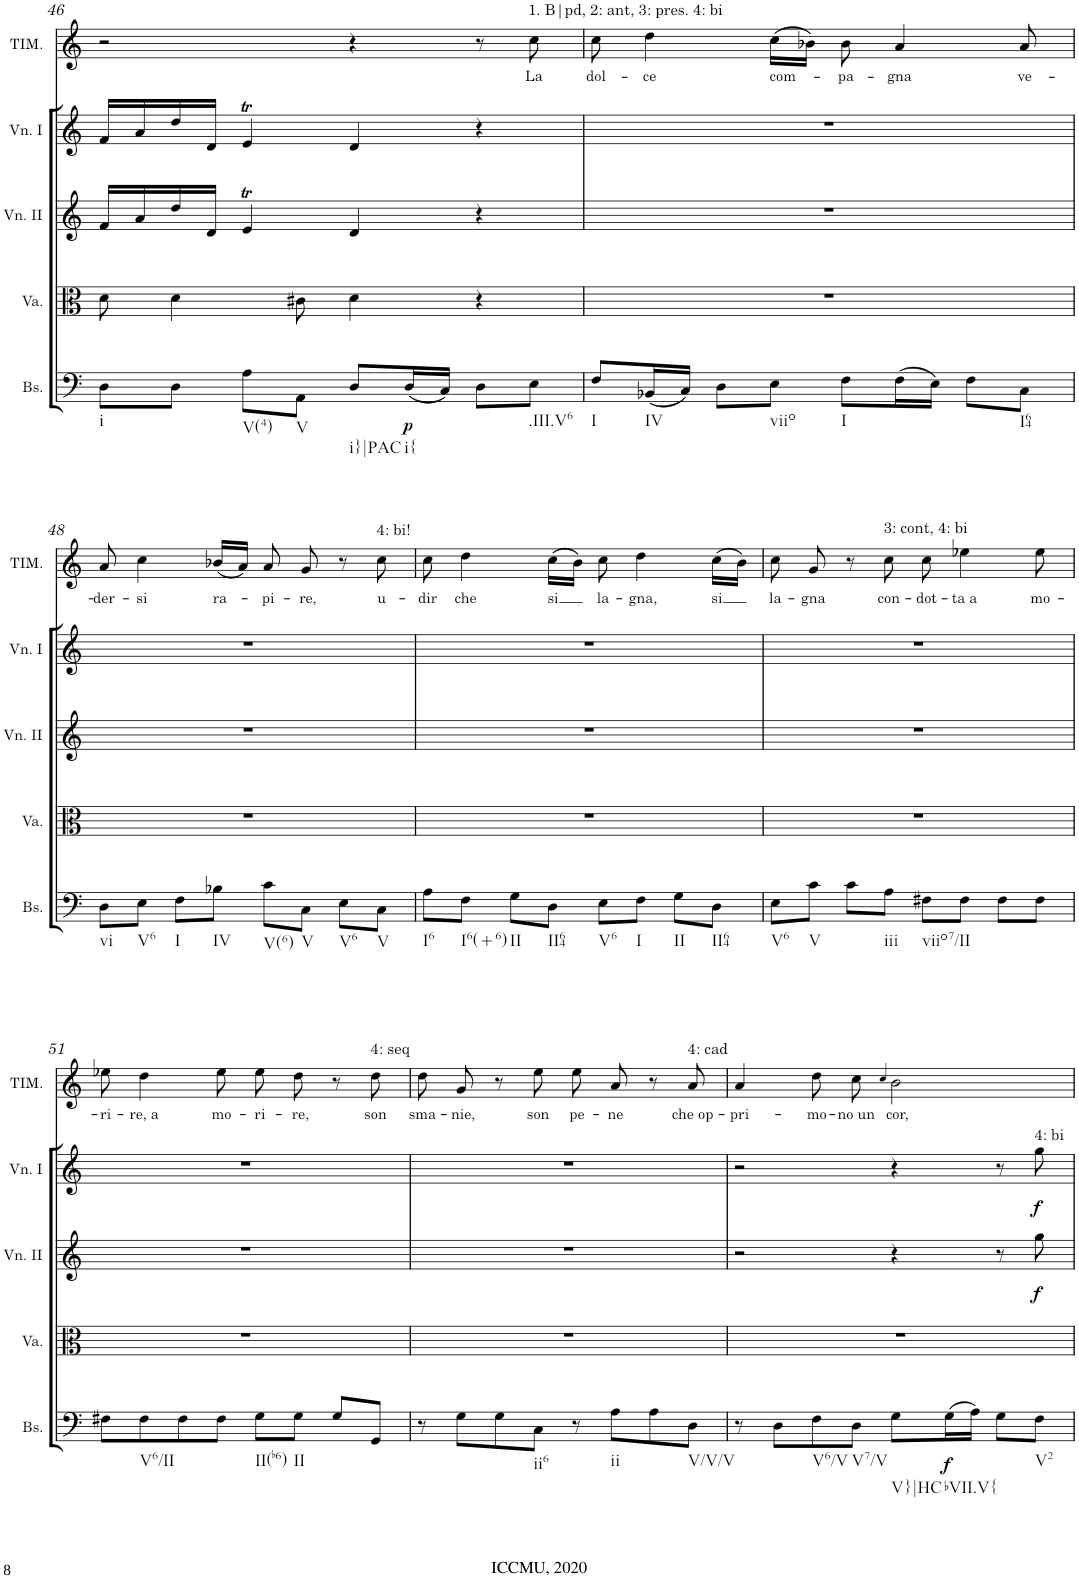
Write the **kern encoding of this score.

**kern	**dynam	**kern	**kern	**dynam	**kern	**dynam	**kern	**text
*part5	*part5	*part4	*part3	*part3	*part2	*part2	*part1	*part1
*staff5	*staff5	*staff4	*staff3	*staff3	*staff2	*staff2	*staff1	*staff1
*I"Basso	*	*I"Viola	*I"Violino II	*	*I"Violino I	*	*I"TIMANTE	*
*I'Bs.	*	*I'Va.	*I'Vn. II	*	*I'Vn. I	*	*I'TIM.	*
!!LO:PB:g=z
*clefF4	*	*clefC3	*clefG2	*	*clefG2	*	*clefG2	*
*k[]	*	*k[]	*k[]	*	*k[]	*	*k[]	*
*M4/4	*	*M4/4	*M4/4	*	*M4/4	*	*M4/4	*
*met(c)	*	*met(c)	*met(c)	*	*met(c)	*	*met(c)	*
=46	=46	=46	=46	=46	=46	=46	=46	=46
!LO:TX:b:t=i	!	!	!	!	!	!	!	!
8D\L	.	8d\	16f/LL	.	16f/LL	.	2r	.
.	.	.	16a/	.	16a/	.	.	.
8D\J	.	4d\	16dd/	.	16dd/	.	.	.
.	.	.	16d/JJ	.	16d/JJ	.	.	.
!LO:TX:b:t=V(4)	!	!	!	!	!	!	!	!
8A\L	.	.	4et/	.	4et/	.	.	.
!LO:TX:b:t=V	!	!	!	!	!	!	!	!
8AA\J	.	8c#X\	.	.	.	.	.	.
!LO:TX:b:t=i}|PAC	!	!	!	!	!	!	!	!
8D/L	.	4d\	4d/	.	4d/	.	4r	.
!LO:TX:b:t=i{	!	!	!	!	!	!	!	!
!	!LO:DY:b	!	!	!	!	!	!	!
(<16D/L	p	.	.	.	.	.	.	.
16C/JJ)	.	.	.	.	.	.	.	.
8D\L	.	4r	4r	.	4r	.	8r	.
!	!	!	!	!	!	!	!LO:TX:a:t=1. B|pd, 2&colon; ant, 3&colon; pres. 4&colon; bi	!
!LO:TX:b:t=.III.V6	!	!	!	!	!	!	!	!
!	!	!	!	!	!	!	!	!LO:LY:b
8E\J	.	.	.	.	.	.	8cc\	La
=47	=47	=47	=47	=47	=47	=47	=47	=47
!LO:TX:b:t=I	!	!	!	!	!	!	!	!
!	!	!	!	!	!	!	!	!LO:LY:b
8F/L	.	1r	1r	.	1r	.	8cc\	dol-
!LO:TX:b:t=IV	!	!	!	!	!	!	!	!
!	!	!	!	!	!	!	!	!LO:LY:b
(<16BB-X/L	.	.	.	.	.	.	4dd\	-ce
16C/JJ)	.	.	.	.	.	.	.	.
8D\L	.	.	.	.	.	.	.	.
!LO:TX:b:t=viio	!	!	!	!	!	!	!	!
!	!	!	!	!	!	!	!	!LO:LY:b
8E\J	.	.	.	.	.	.	(>16cc\LL	com-
.	.	.	.	.	.	.	16b-X\JJ)	.
!LO:TX:b:t=I	!	!	!	!	!	!	!	!
!	!	!	!	!	!	!	!	!LO:LY:b
8F\L	.	.	.	.	.	.	8b-\	-pa-
!	!	!	!	!	!	!	!	!LO:LY:b
(>16F\L	.	.	.	.	.	.	4a/	-gna
16E\JJ)	.	.	.	.	.	.	.	.
8F\L	.	.	.	.	.	.	.	.
!LO:TX:b:t=I64	!	!	!	!	!	!	!	!
!	!	!	!	!	!	!	!	!LO:LY:b
8C\J	.	.	.	.	.	.	8a/	ve-
!!LO:LB:g=z
=48	=48	=48	=48	=48	=48	=48	=48	=48
!LO:TX:b:t=vi	!	!	!	!	!	!	!	!
!	!	!	!	!	!	!	!	!LO:LY:b
8D\L	.	1r	1r	.	1r	.	8a/	-der-
!LO:TX:b:t=V6	!	!	!	!	!	!	!	!
!	!	!	!	!	!	!	!	!LO:LY:b
8E\J	.	.	.	.	.	.	4cc\	-si
!LO:TX:b:t=I	!	!	!	!	!	!	!	!
8F\L	.	.	.	.	.	.	.	.
!LO:TX:b:t=IV	!	!	!	!	!	!	!	!
!	!	!	!	!	!	!	!	!LO:LY:b
8B-X\J	.	.	.	.	.	.	(<16b-X/LL	ra-
.	.	.	.	.	.	.	16a/JJ)	.
!LO:TX:b:t=V(6)	!	!	!	!	!	!	!	!
!	!	!	!	!	!	!	!	!LO:LY:b
8c\L	.	.	.	.	.	.	8a/	-pi-
!LO:TX:b:t=V	!	!	!	!	!	!	!	!
!	!	!	!	!	!	!	!	!LO:LY:b
8C\J	.	.	.	.	.	.	8g/	-re,
!LO:TX:b:t=V6	!	!	!	!	!	!	!	!
8E\L	.	.	.	.	.	.	8r	.
!	!	!	!	!	!	!	!LO:TX:a:t=4&colon; bi!	!
!LO:TX:b:t=V	!	!	!	!	!	!	!	!
!	!	!	!	!	!	!	!	!LO:LY:b
8C\J	.	.	.	.	.	.	8cc\	u-
=49	=49	=49	=49	=49	=49	=49	=49	=49
!LO:TX:b:t=I6	!	!	!	!	!	!	!	!
!	!	!	!	!	!	!	!	!LO:LY:b
8A\L	.	1r	1r	.	1r	.	8cc\	-dir
!LO:TX:b:t=I6(+6)	!	!	!	!	!	!	!	!
!	!	!	!	!	!	!	!	!LO:LY:b
8F\J	.	.	.	.	.	.	4dd\	che
!LO:TX:b:t=II	!	!	!	!	!	!	!	!
8G\L	.	.	.	.	.	.	.	.
!LO:TX:b:t=II64	!	!	!	!	!	!	!	!
!	!	!	!	!	!	!	!	!LO:LY:b
8D\J	.	.	.	.	.	.	(>16cc\LL	si
.	.	.	.	.	.	.	16b\JJ)	.
!LO:TX:b:t=V6	!	!	!	!	!	!	!	!
!	!	!	!	!	!	!	!	!LO:LY:b
8E\L	.	.	.	.	.	.	8cc\	la-
!LO:TX:b:t=I	!	!	!	!	!	!	!	!
!	!	!	!	!	!	!	!	!LO:LY:b
8F\J	.	.	.	.	.	.	4dd\	-gna,
!LO:TX:b:t=II	!	!	!	!	!	!	!	!
8G\L	.	.	.	.	.	.	.	.
!LO:TX:b:t=II64	!	!	!	!	!	!	!	!
!	!	!	!	!	!	!	!	!LO:LY:b
8D\J	.	.	.	.	.	.	(>16cc\LL	si
.	.	.	.	.	.	.	16b\JJ)	.
=50	=50	=50	=50	=50	=50	=50	=50	=50
!LO:TX:b:t=V6	!	!	!	!	!	!	!	!
!	!	!	!	!	!	!	!	!LO:LY:b
8E\L	.	1r	1r	.	1r	.	8cc\	la-
!LO:TX:b:t=V	!	!	!	!	!	!	!	!
!	!	!	!	!	!	!	!	!LO:LY:b
8c\J	.	.	.	.	.	.	8g/	-gna
8c\L	.	.	.	.	.	.	8r	.
!	!	!	!	!	!	!	!LO:TX:a:t=3&colon; cont, 4&colon; bi	!
!LO:TX:b:t=iii	!	!	!	!	!	!	!	!
!	!	!	!	!	!	!	!	!LO:LY:b
8A\J	.	.	.	.	.	.	8cc\	con-
!LO:TX:b:t=viio7/II	!	!	!	!	!	!	!	!
!	!	!	!	!	!	!	!	!LO:LY:b
8F#X\L	.	.	.	.	.	.	8cc\	-dot-
!	!	!	!	!	!	!	!	!LO:LY:b
8F#\J	.	.	.	.	.	.	4ee-X\	ta a
8F#\L	.	.	.	.	.	.	.	.
!	!	!	!	!	!	!	!	!LO:LY:b
8F#\J	.	.	.	.	.	.	8ee-\	mo-
!!LO:LB:g=z
=51	=51	=51	=51	=51	=51	=51	=51	=51
!	!	!	!	!	!	!	!	!LO:LY:b
8F#X\L	.	1r	1r	.	1r	.	8ee-X\	-ri-
!LO:TX:b:t=V6/II	!	!	!	!	!	!	!	!
!	!	!	!	!	!	!	!	!LO:LY:b
8F#\	.	.	.	.	.	.	4dd\	re, a
8F#\	.	.	.	.	.	.	.	.
!	!	!	!	!	!	!	!	!LO:LY:b
8F#\J	.	.	.	.	.	.	8ee-\	mo-
!LO:TX:b:t=II(b6)	!	!	!	!	!	!	!	!
!	!	!	!	!	!	!	!	!LO:LY:b
8G\L	.	.	.	.	.	.	8ee-\	-ri-
!LO:TX:b:t=II	!	!	!	!	!	!	!	!
!	!	!	!	!	!	!	!	!LO:LY:b
8G\J	.	.	.	.	.	.	8dd\	-re,
8G/L	.	.	.	.	.	.	8r	.
!	!	!	!	!	!	!	!LO:TX:a:t=4&colon; seq	!
!	!	!	!	!	!	!	!	!LO:LY:b
8GG/J	.	.	.	.	.	.	8dd\	son
=52	=52	=52	=52	=52	=52	=52	=52	=52
!	!	!	!	!	!	!	!	!LO:LY:b
8r	.	1r	1r	.	1r	.	8dd\	sma-
!	!	!	!	!	!	!	!	!LO:LY:b
8G\L	.	.	.	.	.	.	8g/	-nie,
8G\	.	.	.	.	.	.	8r	.
!LO:TX:b:t=ii6	!	!	!	!	!	!	!	!
!	!	!	!	!	!	!	!	!LO:LY:b
8C\J	.	.	.	.	.	.	8ee\	son
!	!	!	!	!	!	!	!	!LO:LY:b
8r	.	.	.	.	.	.	8ee\	pe-
!LO:TX:b:t=ii	!	!	!	!	!	!	!	!
!	!	!	!	!	!	!	!	!LO:LY:b
8A\L	.	.	.	.	.	.	8a/	-ne
8A\	.	.	.	.	.	.	8r	.
!	!	!	!	!	!	!	!LO:TX:a:t=4&colon; cad	!
!LO:TX:b:t=V/V/V	!	!	!	!	!	!	!	!
!	!	!	!	!	!	!	!	!LO:LY:b
8D\J	.	.	.	.	.	.	8a/	che op-
=53	=53	=53	=53	=53	=53	=53	=53	=53
!	!	!	!	!	!	!	!	!LO:LY:b
8r	.	1r	2r	.	2r	.	4a/	-pri-
8D\L	.	.	.	.	.	.	.	.
!LO:TX:b:t=V6/V	!	!	!	!	!	!	!	!
!	!	!	!	!	!	!	!	!LO:LY:b
8F\	.	.	.	.	.	.	8dd\	-mo-
!LO:TX:b:t=V7/V	!	!	!	!	!	!	!	!
!	!	!	!	!	!	!	!	!LO:LY:b
8D\J	.	.	.	.	.	.	8cc\	no un
.	.	.	.	.	.	.	4qcc/	.
!LO:TX:b:t=V}|HC	!	!	!	!	!	!	!	!
!	!	!	!	!	!	!	!	!LO:LY:b
8G\L	.	.	4r	.	4r	.	2b\	cor,
!LO:TX:b:t=bVII.V{	!	!	!	!	!	!	!	!
!	!LO:DY:b	!	!	!	!	!	!	!
(>16G\L	f	.	.	.	.	.	.	.
16A\JJ)	.	.	.	.	.	.	.	.
8G\L	.	.	8r	.	8r	.	.	.
!	!	!	!	!	!LO:TX:a:t=4&colon; bi	!	!	!
!LO:TX:b:t=V2	!	!	!	!	!	!	!	!
!	!	!	!	!LO:DY:b	!	!LO:DY:b	!	!
8F\J	.	.	8gg\	f	8gg\	f	.	.
=	=	=	=	=	=	=	=	=
*-	*-	*-	*-	*-	*-	*-	*-	*-
